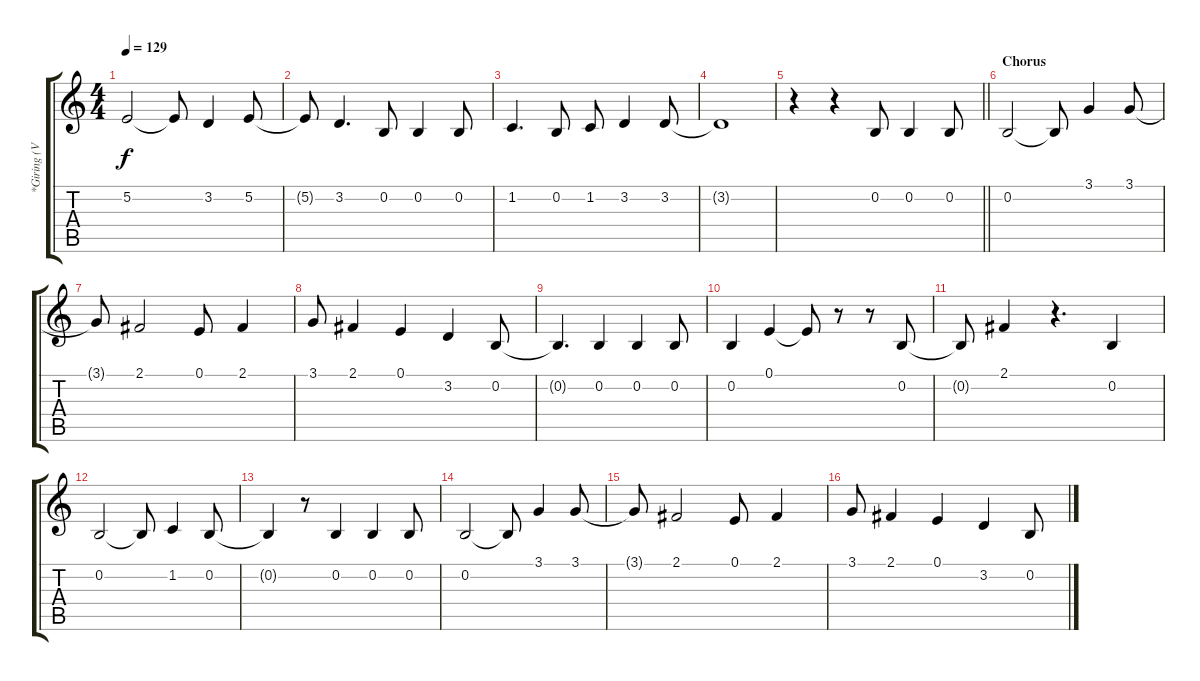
\track ("*Giring (Vocal)" "*Giring (V") {instrument oboe}
\staff {score tabs}
\tuning (E4 B3 G3 D3 A2 E2) {hide}
\ts (4 4)
\tempo 129
\clef g2
\ks c
5.2.2{dy f} 5.2{t}.8 3.2.4 5.2.8 |
5.2{t}.8 3.2.4{d} 0.2.8 0.2.4 0.2.8 |
1.2.4{d} 0.2.8 1.2.8 3.2.4 3.2.8 |
3.2{t}.1 |
\barLineRight lightlight
r.4 r.4 0.2.8 0.2.4 0.2.8 |
\section ("" "Chorus")
0.2.2 0.2{t}.8 3.1.4 3.1.8 |
3.1{t}.8 2.1.2 0.1.8 2.1.4 |
3.1.8 2.1.4 0.1.4 3.2.4 0.2.8 |
0.2{t}.4{d} 0.2.4 0.2.4 0.2.8 |
0.2.4 0.1.4 0.1{t}.8 r.8 r.8 0.2.8 |
0.2{t}.8 2.1.4 r.4{d} 0.2.4 |
0.2.2 0.2{t}.8 1.2.4 0.2.8 |
0.2{t}.4 r.8 0.2.4 0.2.4 0.2.8 |
0.2.2 0.2{t}.8 3.1.4 3.1.8 |
3.1{t}.8 2.1.2 0.1.8 2.1.4 |
3.1.8 2.1.4 0.1.4 3.2.4 0.2.8
